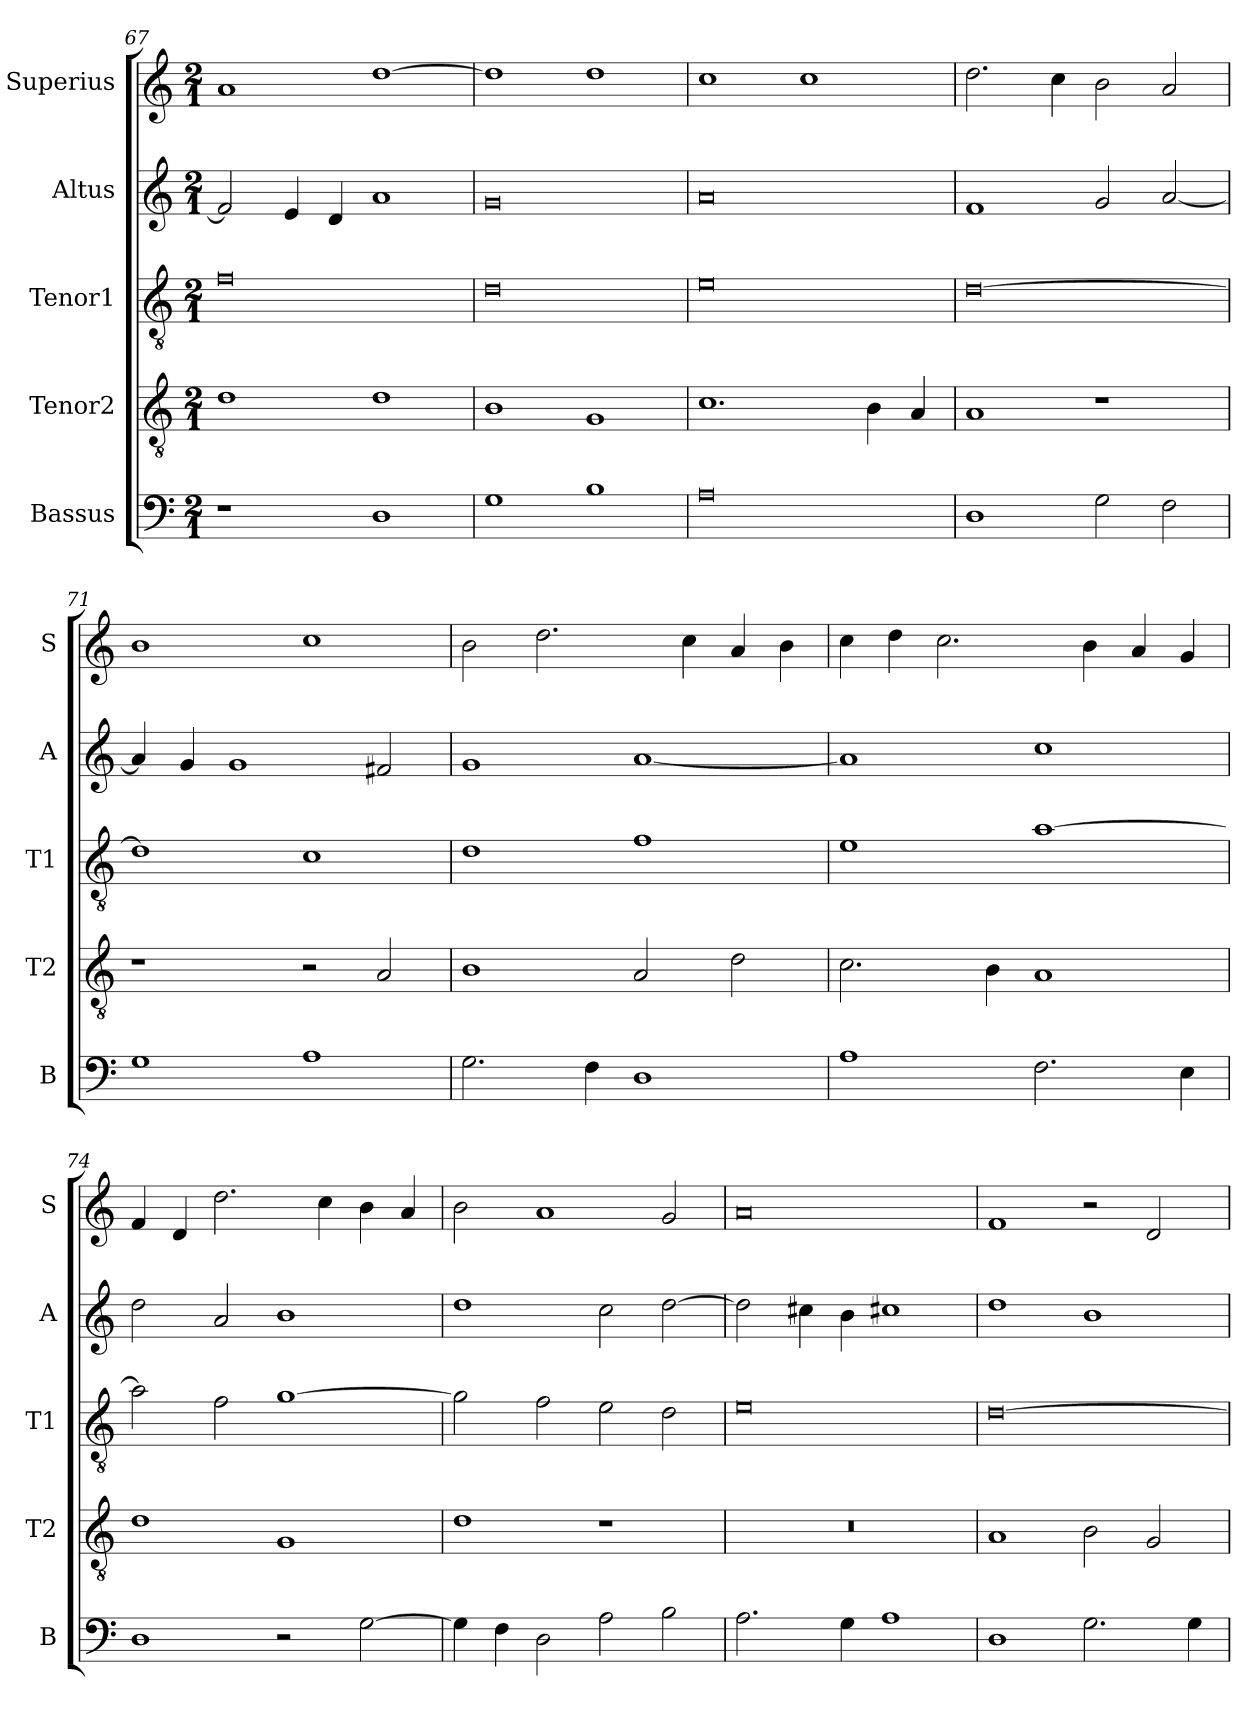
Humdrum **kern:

**kern	**kern	**kern	**kern	**kern
*part5	*part4	*part3	*part2	*part1
*staff5	*staff4	*staff3	*staff2	*staff1
*I"Bassus	*I"Tenor2	*I"Tenor1	*I"Altus	*I"Superius
*I'B	*I'T2	*I'T1	*I'A	*I'S
*clefF4	*clefGv2	*clefGv2	*clefG2	*clefG2
*k[]	*k[]	*k[]	*k[]	*k[]
*M2/1	*M2/1	*M2/1	*M2/1	*M2/1
=67	=67	=67	=67	=67
1r	1d	0f	2f/]	1a
.	.	.	4e/	.
.	.	.	4d/	.
1D	1d	.	1a	[1dd
=68	=68	=68	=68	=68
1G	1B	0d	0g	1dd]
1B	1G	.	.	1dd
=69	=69	=69	=69	=69
0A	1.c	0e	0a	1cc
.	.	.	.	1cc
.	4B\	.	.	.
.	4A/	.	.	.
=70	=70	=70	=70	=70
1D	1A	[0d	1f	2.dd\
.	.	.	.	4cc\
2G\	1r	.	2g/	2b\
2F\	.	.	[2a/	2a/
=71	=71	=71	=71	=71
1G	1r	1d]	4a/]	1b
.	.	.	4g/	.
.	.	.	1g	.
1A	2r	1c	.	1cc
.	2A/	.	2f#X/	.
=72	=72	=72	=72	=72
2.G\	1B	1d	1g	2b\
.	.	.	.	2.dd\
4F\	.	.	.	.
1D	2A/	1f	[1a	.
.	.	.	.	4cc\
.	2d\	.	.	4a/
.	.	.	.	4b\
=73	=73	=73	=73	=73
1A	2.c\	1e	1a]	4cc\
.	.	.	.	4dd\
.	.	.	.	2.cc\
.	4B\	.	.	.
2.F\	1A	[1a	1cc	.
.	.	.	.	4b\
.	.	.	.	4a/
4E\	.	.	.	4g/
=74	=74	=74	=74	=74
1D	1d	2a\]	2dd\	4f/
.	.	.	.	4d/
.	.	2f\	2a/	2.dd\
2r	1G	[1g	1b	.
.	.	.	.	4cc\
[2G\	.	.	.	4b\
.	.	.	.	4a/
=75	=75	=75	=75	=75
4G\]	1d	2g\]	1dd	2b\
4F\	.	.	.	.
2D\	.	2f\	.	1a
2A\	1r	2e\	2cc\	.
2B\	.	2d\	[2dd\	2g/
=76	=76	=76	=76	=76
2.A\	0r	0e	2dd\]	0a
.	.	.	4cc#X\	.
4G\	.	.	4b\	.
1A	.	.	1cc#X	.
=77	=77	=77	=77	=77
1D	1A	[0d	1dd	1f
2.G\	2B\	.	1b	2r
.	2G/	.	.	2d/
4G\	.	.	.	.
=	=	=	=	=
*-	*-	*-	*-	*-
